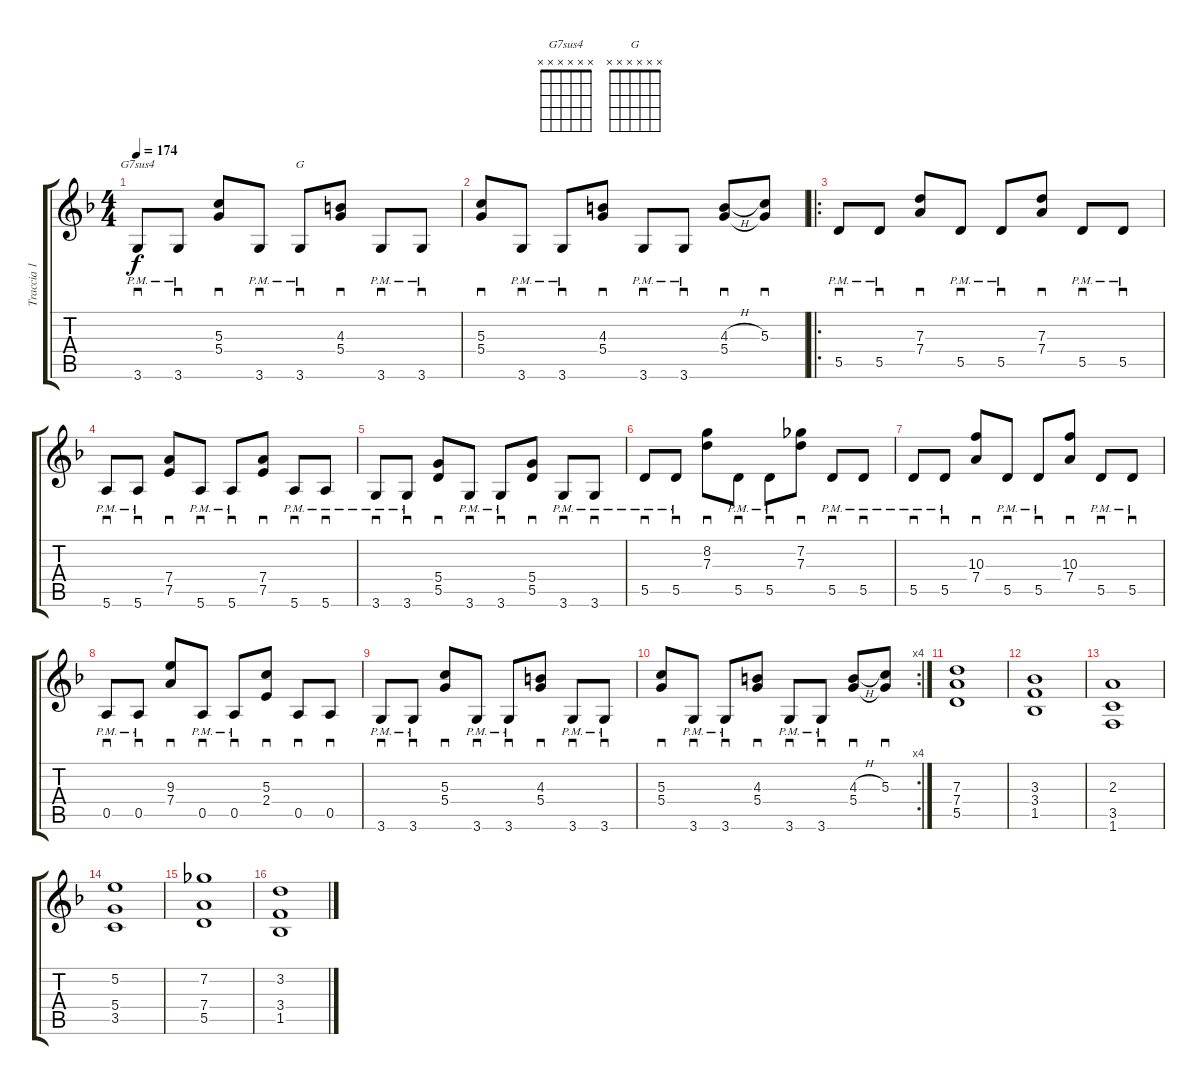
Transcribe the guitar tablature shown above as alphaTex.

\track ("Traccia 1" "Traccia 1") {instrument distortionguitar}
\staff {score tabs}
\tuning (E4 B3 G3 D3 A2 E2) {hide}
\chord ("G7sus4" x x x x x x)
\chord ("G" x x x x x x)
\ts (4 4)
\tempo 174
\clef g2
\ks dminor
3.6{pm t}.8{sd ch "G7sus4" dy f} 3.6{pm}.8{sd} (5.3 5.4).8{sd} 3.6{pm}.8{sd} 3.6{pm}.8{sd ch "G"} (4.3 5.4).8{sd} 3.6{pm}.8{sd} 3.6{pm}.8{sd} |
(5.3 5.4).8{sd} 3.6{pm}.8{sd} 3.6{pm}.8{sd} (4.3 5.4).8{sd} 3.6{pm}.8{sd} 3.6{pm}.8{sd} (4.3{h} 5.4).8{sd} (5.3 5.4{t}).8{sd} |
\ro
5.5{pm}.8{sd} 5.5{pm}.8{sd} (7.3 7.4).8{sd} 5.5{pm}.8{sd} 5.5{pm}.8{sd} (7.3 7.4).8{sd} 5.5{pm}.8{sd} 5.5{pm}.8{sd} |
5.6{pm}.8{sd} 5.6{pm}.8{sd} (7.4 7.5).8{sd} 5.6{pm}.8{sd} 5.6{pm}.8{sd} (7.4 7.5).8{sd} 5.6{pm}.8{sd} 5.6{pm}.8{sd} |
3.6{pm}.8{sd} 3.6{pm}.8{sd} (5.4 5.5).8{sd} 3.6{pm}.8{sd} 3.6{pm}.8{sd} (5.4 5.5).8{sd} 3.6{pm}.8{sd} 3.6{pm}.8{sd} |
5.5{pm}.8{sd} 5.5{pm}.8{sd} (8.2 7.3).8{sd} 5.5{pm}.8{sd} 5.5{pm}.8{sd} (7.2 7.3).8{sd} 5.5{pm}.8{sd} 5.5{pm}.8{sd} |
5.5{pm}.8{sd} 5.5{pm}.8{sd} (10.3 7.4).8{sd} 5.5{pm}.8{sd} 5.5{pm}.8{sd} (10.3 7.4).8{sd} 5.5{pm}.8{sd} 5.5{pm}.8{sd} |
0.5{pm}.8{sd} 0.5{pm}.8{sd} (9.3 7.4).8{sd} 0.5{pm}.8{sd} 0.5{pm}.8{sd} (5.3 2.4).8{sd} 0.5.8{sd} 0.5.8{sd} |
3.6{pm}.8{sd} 3.6{pm}.8{sd} (5.3 5.4).8{sd} 3.6{pm}.8{sd} 3.6{pm}.8{sd} (4.3 5.4).8{sd} 3.6{pm}.8{sd} 3.6{pm}.8{sd} |
\rc 4
(5.3 5.4).8{sd} 3.6{pm}.8{sd} 3.6{pm}.8{sd} (4.3 5.4).8{sd} 3.6{pm}.8{sd} 3.6{pm}.8{sd} (4.3{h} 5.4).8{sd} (5.3 5.4{t}).8{sd} |
(7.3 7.4 5.5).1 |
(3.3 3.4 1.5).1 |
(2.3 3.5 1.6).1 |
(5.2 5.4 3.5).1 |
(7.2 7.4 5.5).1 |
(3.2 3.4 1.5).1
